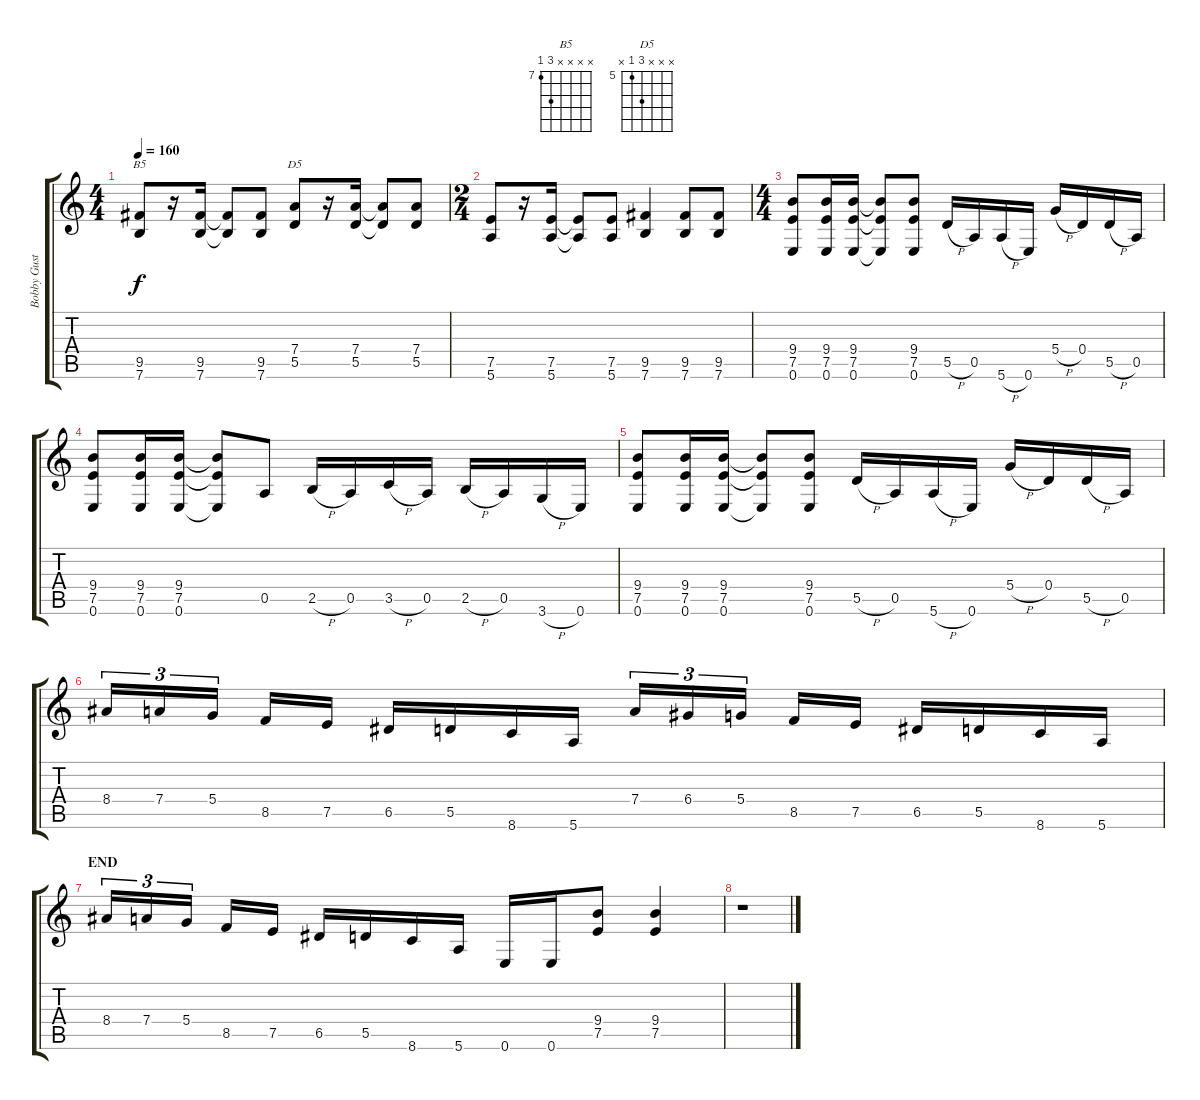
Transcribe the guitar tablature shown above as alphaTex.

\track ("Bobby Gustafson" "Bobby Gust") {instrument distortionguitar}
\staff {score tabs}
\tuning (E4 B3 G3 D3 A2 E2) {hide}
\chord ("B5" x x x x 9 7) {firstfret 7}
\chord ("D5" x x x 7 5 x) {firstfret 5}
\ts (4 4)
\tempo 160
\clef g2
\ks c
(9.5 7.6).8{ch "B5" dy f} r.16 (9.5 7.6).16 (9.5{t} 7.6{t}).8 (9.5 7.6).8 (7.4 5.5).8{ch "D5"} r.16 (7.4 5.5).16 (7.4{t} 5.5{t}).8 (7.4 5.5).8 |
\ts (2 4)
(7.5 5.6).8 r.16 (7.5 5.6).16 (7.5{t} 5.6{t}).8 (7.5 5.6).8 (9.5 7.6).4 (9.5 7.6).8 (9.5 7.6).8 |
\ts (4 4)
(9.4 7.5 0.6).8 (9.4 7.5 0.6).16 (9.4 7.5 0.6).16 (9.4{t} 7.5{t} 0.6{t}).8 (9.4 7.5 0.6).8 5.5{h}.16 0.5.16 5.6{h}.16 0.6.16 5.4{h}.16 0.4.16 5.5{h}.16 0.5.16 |
(9.4 7.5 0.6).8 (9.4 7.5 0.6).16 (9.4 7.5 0.6).16 (9.4{t} 7.5{t} 0.6{t}).8 0.5.8 2.5{h}.16 0.5.16 3.5{h}.16 0.5.16 2.5{h}.16 0.5.16 3.6{h}.16 0.6.16 |
(9.4 7.5 0.6).8 (9.4 7.5 0.6).16 (9.4 7.5 0.6).16 (9.4{t} 7.5{t} 0.6{t}).8 (9.4 7.5 0.6).8 5.5{h}.16 0.5.16 5.6{h}.16 0.6.16 5.4{h}.16 0.4.16 5.5{h}.16 0.5.16 |
8.4.16{tu (3 2)} 7.4.16{tu (3 2)} 5.4.16{tu (3 2)} 8.5.16 7.5.16 6.5.16 5.5.16 8.6.16 5.6.16 7.4.16{tu (3 2)} 6.4.16{tu (3 2)} 5.4.16{tu (3 2)} 8.5.16 7.5.16 6.5.16 5.5.16 8.6.16 5.6.16 |
\section ("" "END")
8.4.16{tu (3 2)} 7.4.16{tu (3 2)} 5.4.16{tu (3 2)} 8.5.16 7.5.16 6.5.16 5.5.16 8.6.16 5.6.16 0.6.16 0.6.16 (9.4 7.5).8 (9.4 7.5).4 |
r.1
